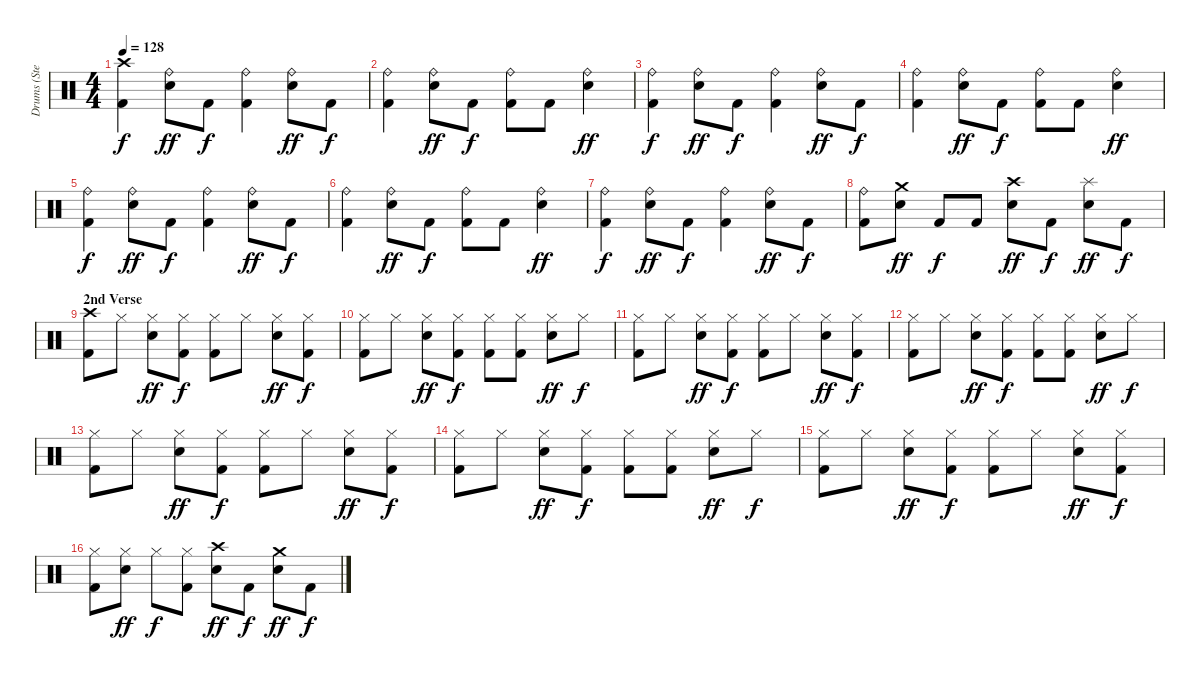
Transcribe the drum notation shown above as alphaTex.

\track ("Drums (Steven)" "Drums (Ste") {instrument percussion}
\staff {score}
\articulation defaults
\ts (4 4)
\tempo 128
\clef neutral
\ks c
("Crash high (hit)" "Kick (hit) 2").4{dy f} ("Ride (bell)" "Snare (hit) 2").8{dy ff} "Kick (hit) 2".8{dy f} ("Ride (bell)" "Kick (hit) 2").4 ("Ride (bell)" "Snare (hit) 2").8{dy ff} "Kick (hit) 2".8{dy f} |
("Ride (bell)" "Kick (hit) 2").4 ("Ride (bell)" "Snare (hit) 2").8{dy ff} "Kick (hit) 2".8{dy f} ("Ride (bell)" "Kick (hit) 2").8 "Kick (hit) 2".8 ("Ride (bell)" "Snare (hit) 2").4{dy ff} |
("Ride (bell)" "Kick (hit) 2").4{dy f} ("Ride (bell)" "Snare (hit) 2").8{dy ff} "Kick (hit) 2".8{dy f} ("Ride (bell)" "Kick (hit) 2").4 ("Ride (bell)" "Snare (hit) 2").8{dy ff} "Kick (hit) 2".8{dy f} |
("Ride (bell)" "Kick (hit) 2").4 ("Ride (bell)" "Snare (hit) 2").8{dy ff} "Kick (hit) 2".8{dy f} ("Ride (bell)" "Kick (hit) 2").8 "Kick (hit) 2".8 ("Ride (bell)" "Snare (hit) 2").4{dy ff} |
("Ride (bell)" "Kick (hit) 2").4{dy f} ("Ride (bell)" "Snare (hit) 2").8{dy ff} "Kick (hit) 2".8{dy f} ("Ride (bell)" "Kick (hit) 2").4 ("Ride (bell)" "Snare (hit) 2").8{dy ff} "Kick (hit) 2".8{dy f} |
("Ride (bell)" "Kick (hit) 2").4 ("Ride (bell)" "Snare (hit) 2").8{dy ff} "Kick (hit) 2".8{dy f} ("Ride (bell)" "Kick (hit) 2").8 "Kick (hit) 2".8 ("Ride (bell)" "Snare (hit) 2").4{dy ff} |
("Ride (bell)" "Kick (hit) 2").4{dy f} ("Ride (bell)" "Snare (hit) 2").8{dy ff} "Kick (hit) 2".8{dy f} ("Ride (bell)" "Kick (hit) 2").4 ("Ride (bell)" "Snare (hit) 2").8{dy ff} "Kick (hit) 2".8{dy f} |
("Ride (bell)" "Kick (hit) 2").8 ("Crash medium (hit)" "Snare (hit) 2").8{dy ff} "Kick (hit) 2".8{dy f} "Kick (hit) 2".8 ("Crash high (hit)" "Snare (hit) 2").8{dy ff} "Kick (hit) 2".8{dy f} ("Splash (hit)" "Snare (hit) 2").8{dy ff} "Kick (hit) 2".8{dy f} |
\section ("" "2nd Verse")
("Crash high (hit)" "Kick (hit) 2").8 "Hi-Hat (closed)".8 ("Hi-Hat (closed)" "Snare (hit) 2").8{dy ff} ("Hi-Hat (closed)" "Kick (hit) 2").8{dy f} ("Hi-Hat (closed)" "Kick (hit) 2").8 "Hi-Hat (closed)".8 ("Hi-Hat (closed)" "Snare (hit) 2").8{dy ff} ("Hi-Hat (closed)" "Kick (hit) 2").8{dy f} |
("Hi-Hat (closed)" "Kick (hit) 2").8 "Hi-Hat (closed)".8 ("Hi-Hat (closed)" "Snare (hit) 2").8{dy ff} ("Hi-Hat (closed)" "Kick (hit) 2").8{dy f} ("Hi-Hat (closed)" "Kick (hit) 2").8 ("Hi-Hat (closed)" "Kick (hit) 2").8 ("Hi-Hat (closed)" "Snare (hit) 2").8{dy ff} "Hi-Hat (closed)".8{dy f} |
("Hi-Hat (closed)" "Kick (hit) 2").8 "Hi-Hat (closed)".8 ("Hi-Hat (closed)" "Snare (hit) 2").8{dy ff} ("Hi-Hat (closed)" "Kick (hit) 2").8{dy f} ("Hi-Hat (closed)" "Kick (hit) 2").8 "Hi-Hat (closed)".8 ("Hi-Hat (closed)" "Snare (hit) 2").8{dy ff} ("Hi-Hat (closed)" "Kick (hit) 2").8{dy f} |
("Hi-Hat (closed)" "Kick (hit) 2").8 "Hi-Hat (closed)".8 ("Hi-Hat (closed)" "Snare (hit) 2").8{dy ff} ("Hi-Hat (closed)" "Kick (hit) 2").8{dy f} ("Hi-Hat (closed)" "Kick (hit) 2").8 ("Hi-Hat (closed)" "Kick (hit) 2").8 ("Hi-Hat (closed)" "Snare (hit) 2").8{dy ff} "Hi-Hat (closed)".8{dy f} |
("Hi-Hat (closed)" "Kick (hit) 2").8 "Hi-Hat (closed)".8 ("Hi-Hat (closed)" "Snare (hit) 2").8{dy ff} ("Hi-Hat (closed)" "Kick (hit) 2").8{dy f} ("Hi-Hat (closed)" "Kick (hit) 2").8 "Hi-Hat (closed)".8 ("Hi-Hat (closed)" "Snare (hit) 2").8{dy ff} ("Hi-Hat (closed)" "Kick (hit) 2").8{dy f} |
("Hi-Hat (closed)" "Kick (hit) 2").8 "Hi-Hat (closed)".8 ("Hi-Hat (closed)" "Snare (hit) 2").8{dy ff} ("Hi-Hat (closed)" "Kick (hit) 2").8{dy f} ("Hi-Hat (closed)" "Kick (hit) 2").8 ("Hi-Hat (closed)" "Kick (hit) 2").8 ("Hi-Hat (closed)" "Snare (hit) 2").8{dy ff} "Hi-Hat (closed)".8{dy f} |
("Hi-Hat (closed)" "Kick (hit) 2").8 "Hi-Hat (closed)".8 ("Hi-Hat (closed)" "Snare (hit) 2").8{dy ff} ("Hi-Hat (closed)" "Kick (hit) 2").8{dy f} ("Hi-Hat (closed)" "Kick (hit) 2").8 "Hi-Hat (closed)".8 ("Hi-Hat (closed)" "Snare (hit) 2").8{dy ff} ("Hi-Hat (closed)" "Kick (hit) 2").8{dy f} |
("Hi-Hat (closed)" "Kick (hit) 2").8 ("Hi-Hat (closed)" "Snare (hit) 2").8{dy ff} "Hi-Hat (closed)".8{dy f} ("Hi-Hat (closed)" "Kick (hit) 2").8 ("Crash high (hit)" "Snare (hit) 2").8{dy ff} "Kick (hit) 2".8{dy f} ("Crash medium (hit)" "Snare (hit) 2").8{dy ff} "Kick (hit) 2".8{dy f}
